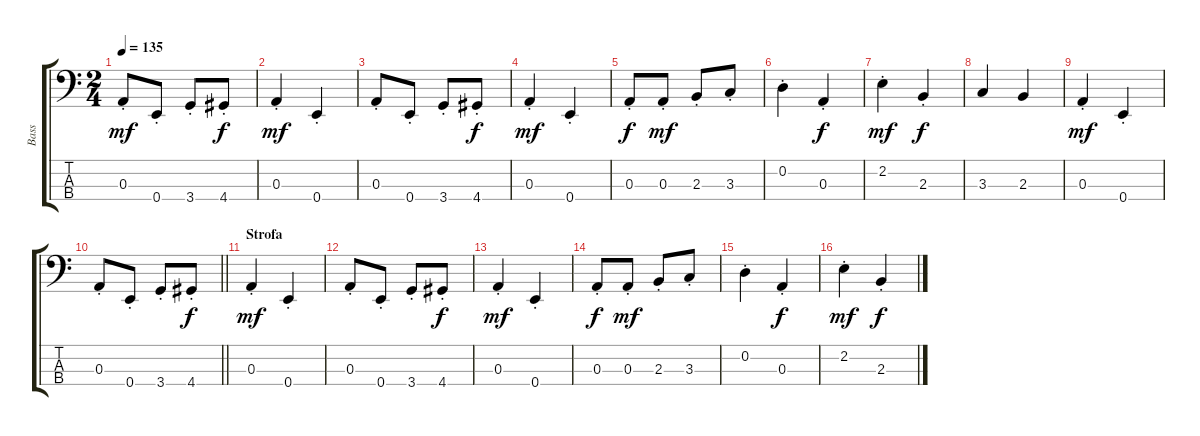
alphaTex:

\track ("Bass" "Bass") {instrument electricbassfinger}
\staff {score tabs}
\tuning (G2 D2 A1 E1) {hide}
\ts (2 4)
\tempo 135
\clef f4
\ks c
0.3{st}.8{dy mf} 0.4{st}.8 3.4{st}.8 4.4{st}.8{dy f} |
0.3{st}.4{dy mf} 0.4{st}.4 |
0.3{st}.8 0.4{st}.8 3.4{st}.8 4.4{st}.8{dy f} |
0.3{st}.4{dy mf} 0.4{st}.4 |
0.3{st}.8{dy f} 0.3{st}.8{dy mf} 2.3{st}.8 3.3{st}.8 |
0.2{st}.4 0.3{st}.4{dy f} |
2.2{st}.4{dy mf} 2.3{st}.4{dy f} |
3.3.4 2.3.4 |
0.3{st}.4{dy mf} 0.4{st}.4 |
\barLineRight lightlight
0.3{st}.8 0.4{st}.8 3.4{st}.8 4.4{st}.8{dy f} |
\section ("" "Strofa")
0.3{st}.4{dy mf} 0.4{st}.4 |
0.3{st}.8 0.4{st}.8 3.4{st}.8 4.4{st}.8{dy f} |
0.3{st}.4{dy mf} 0.4{st}.4 |
0.3{st}.8{dy f} 0.3{st}.8{dy mf} 2.3{st}.8 3.3{st}.8 |
0.2{st}.4 0.3{st}.4{dy f} |
2.2{st}.4{dy mf} 2.3{st}.4{dy f}
